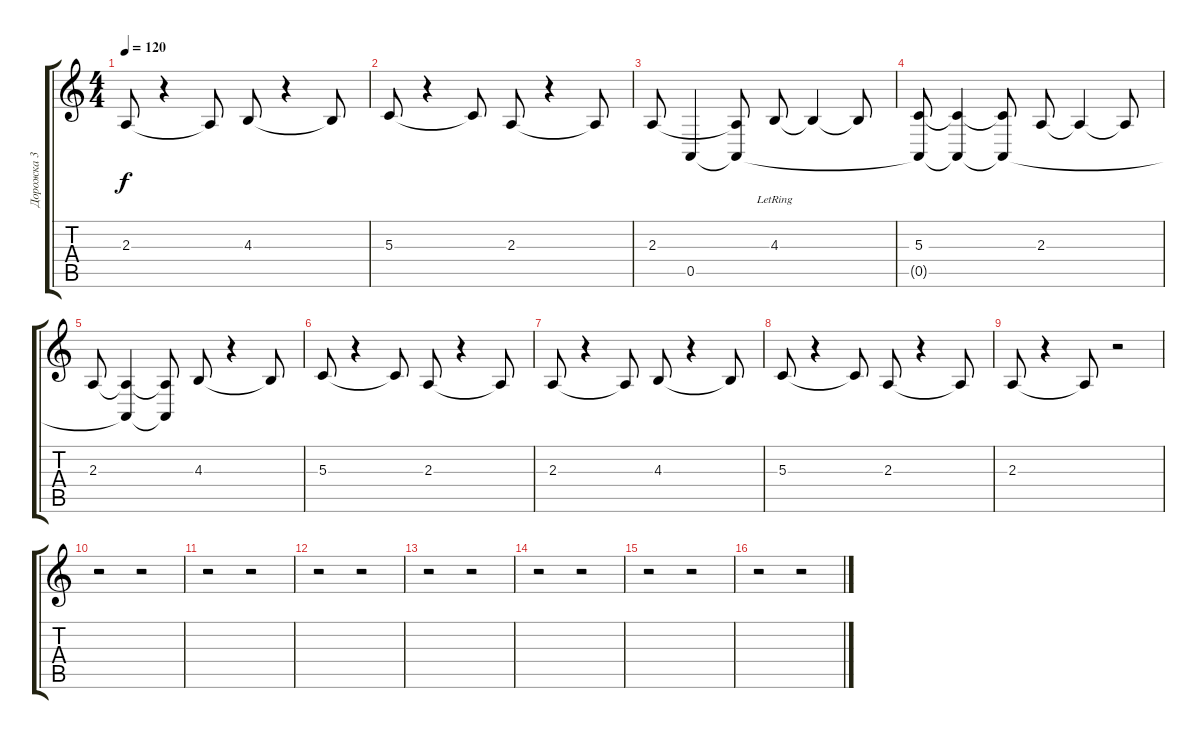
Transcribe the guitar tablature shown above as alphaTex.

\track ("Дорожка 3" "Дорожка 3") {instrument fx7echoes}
\staff {score tabs}
\tuning (E4 B3 G3 D3 A2 E2) {hide}
\ts (4 4)
\tempo 120
\clef g2
\ks c
2.3.8{dy f} r.4 2.3{t}.8 4.3.8 r.4 4.3{t}.8 |
5.3.8 r.4 5.3{t}.8 2.3.8 r.4 2.3{t}.8 |
2.3.8 0.5{t}.4 (2.3{t} 0.5{t}).8 4.3{lr}.8 4.3{t}.4 4.3{t}.8 |
(5.3 0.5{t}).8 (5.3{t} 0.5{t}).4 (5.3{t} 0.5{t}).8 2.3.8 2.3{t}.4 2.3{t}.8 |
2.3.8 (2.3{t} 0.5{t}).4 (2.3{t} 0.5{t}).8 4.3.8 r.4 4.3{t}.8 |
5.3.8 r.4 5.3{t}.8 2.3.8 r.4 2.3{t}.8 |
2.3.8 r.4 2.3{t}.8 4.3.8 r.4 4.3{t}.8 |
5.3.8 r.4 5.3{t}.8 2.3.8 r.4 2.3{t}.8 |
2.3.8 r.4 2.3{t}.8 r.2 |
r.2 r.2 |
r.2 r.2 |
r.2 r.2 |
r.2 r.2 |
r.2 r.2 |
r.2 r.2 |
r.2 r.2
